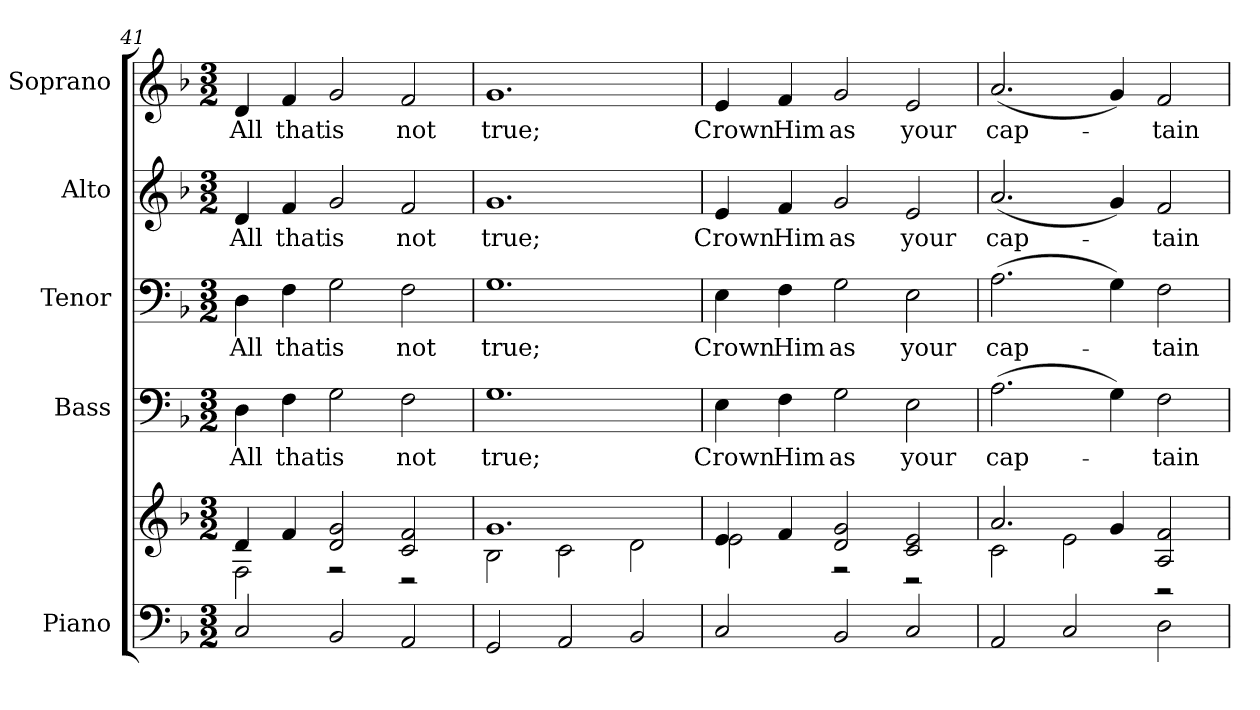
**kern	**kern	**kern	**text	**kern	**text	**kern	**text	**kern	**text
*part5	*part5	*part4	*part4	*part3	*part3	*part2	*part2	*part1	*part1
*staff6	*staff5	*staff4	*staff4	*staff3	*staff3	*staff2	*staff2	*staff1	*staff1
*I"Piano	*	*I"Bass	*	*I"Tenor	*	*I"Alto	*	*I"Soprano	*
*I'Pno.	*	*I'B.	*	*I'T.	*	*I'A.	*	*I'S.	*
!!LO:PB:g=z
*clefF4	*clefG2	*clefF4	*	*clefF4	*	*clefG2	*	*clefG2	*
*k[b-]	*k[b-]	*k[b-]	*	*k[b-]	*	*k[b-]	*	*k[b-]	*
*F:	*F:	*F:	*	*F:	*	*F:	*	*F:	*
*M3/2	*M3/2	*M3/2	*	*M3/2	*	*M3/2	*	*M3/2	*
=41	=41	=41	=41	=41	=41	=41	=41	=41	=41
*	*^	*	*	*	*	*	*	*	*
!	!	!	!	!LO:LY:b:color=#000000	!	!	!	!	!	!
!	!	!	!	!	!	!LO:LY:b:color=#000000	!	!	!	!
!	!	!	!	!	!	!	!	!LO:LY:b:color=#000000	!	!
!	!	!	!	!	!	!	!	!	!	!LO:LY:b:color=#000000
2Ci/	4di/	2Fi\	4Di\	All	4Di\	All	4di/	All	4di/	All
!	!	!	!	!LO:LY:b:color=#000000	!	!	!	!	!	!
!	!	!	!	!	!	!LO:LY:b:color=#000000	!	!	!	!
!	!	!	!	!	!	!	!	!LO:LY:b:color=#000000	!	!
!	!	!	!	!	!	!	!	!	!	!LO:LY:b:color=#000000
.	4fi/	.	4Fi\	that	4Fi\	that	4fi/	that	4fi/	that
!	!	!	!	!LO:LY:b:color=#000000	!	!	!	!	!	!
!	!	!	!	!	!	!LO:LY:b:color=#000000	!	!	!	!
!	!	!	!	!	!	!	!	!LO:LY:b:color=#000000	!	!
!	!	!	!	!	!	!	!	!	!	!LO:LY:b:color=#000000
2BB-i/	2di/ 2gi	2r	2Gi\	is	2Gi\	is	2gi/	is	2gi/	is
!	!	!	!	!LO:LY:b:color=#000000	!	!	!	!	!	!
!	!	!	!	!	!	!LO:LY:b:color=#000000	!	!	!	!
!	!	!	!	!	!	!	!	!LO:LY:b:color=#000000	!	!
!	!	!	!	!	!	!	!	!	!	!LO:LY:b:color=#000000
2AAi/	2ci/ 2fi	2r	2Fi\	not	2Fi\	not	2fi/	not	2fi/	not
=42	=42	=42	=42	=42	=42	=42	=42	=42	=42	=42
!	!	!	!	!LO:LY:b:color=#000000	!	!	!	!	!	!
!	!	!	!	!	!	!LO:LY:b:color=#000000	!	!	!	!
!	!	!	!	!	!	!	!	!LO:LY:b:color=#000000	!	!
!	!	!	!	!	!	!	!	!	!	!LO:LY:b:color=#000000
2GGi/	1.gi	2B-i\	1.Gi	true;	1.Gi	true;	1.gi	true;	1.gi	true;
2AAi/	.	2ci\	.	.	.	.	.	.	.	.
2BB-i/	.	2di\	.	.	.	.	.	.	.	.
=43	=43	=43	=43	=43	=43	=43	=43	=43	=43	=43
!	!	!	!	!LO:LY:b:color=#000000	!	!	!	!	!	!
!	!	!	!	!	!	!LO:LY:b:color=#000000	!	!	!	!
!	!	!	!	!	!	!	!	!LO:LY:b:color=#000000	!	!
!	!	!	!	!	!	!	!	!	!	!LO:LY:b:color=#000000
2Ci/	4ei/	2ei\	4Ei\	Crown	4Ei\	Crown	4ei/	Crown	4ei/	Crown
!	!	!	!	!LO:LY:b:color=#000000	!	!	!	!	!	!
!	!	!	!	!	!	!LO:LY:b:color=#000000	!	!	!	!
!	!	!	!	!	!	!	!	!LO:LY:b:color=#000000	!	!
!	!	!	!	!	!	!	!	!	!	!LO:LY:b:color=#000000
.	4fi/	.	4Fi\	Him	4Fi\	Him	4fi/	Him	4fi/	Him
!	!	!	!	!LO:LY:b:color=#000000	!	!	!	!	!	!
!	!	!	!	!	!	!LO:LY:b:color=#000000	!	!	!	!
!	!	!	!	!	!	!	!	!LO:LY:b:color=#000000	!	!
!	!	!	!	!	!	!	!	!	!	!LO:LY:b:color=#000000
2BB-i/	2di/ 2gi	2r	2Gi\	as	2Gi\	as	2gi/	as	2gi/	as
!	!	!	!	!LO:LY:b:color=#000000	!	!	!	!	!	!
!	!	!	!	!	!	!LO:LY:b:color=#000000	!	!	!	!
!	!	!	!	!	!	!	!	!LO:LY:b:color=#000000	!	!
!	!	!	!	!	!	!	!	!	!	!LO:LY:b:color=#000000
2Ci/	2ci/ 2ei	2r	2Ei\	your	2Ei\	your	2ei/	your	2ei/	your
!!LO:PB:g=z
=44	=44	=44	=44	=44	=44	=44	=44	=44	=44	=44
!	!	!	!	!LO:LY:b:color=#000000	!	!	!	!	!	!
!	!	!	!	!	!	!LO:LY:b:color=#000000	!	!	!	!
!	!	!	!	!	!	!	!	!LO:LY:b:color=#000000	!	!
!	!	!	!	!	!	!	!	!	!	!LO:LY:b:color=#000000
2AAi/	2.ai/	2ci\	(2.Ai\	cap-	(2.Ai\	cap-	(2.ai/	cap-	(2.ai/	cap-
2Ci/	.	2ei\	.	.	.	.	.	.	.	.
.	4gi/	.	4Gi\)	.	4Gi\)	.	4gi/)	.	4gi/)	.
!	!	!	!	!LO:LY:b:color=#000000	!	!	!	!	!	!
!	!	!	!	!	!	!LO:LY:b:color=#000000	!	!	!	!
!	!	!	!	!	!	!	!	!LO:LY:b:color=#000000	!	!
!	!	!	!	!	!	!	!	!	!	!LO:LY:b:color=#000000
2Di\	2Ai/ 2fi	2r	2Fi\	-tain	2Fi\	-tain	2fi/	-tain	2fi/	-tain
*	*v	*v	*	*	*	*	*	*	*	*
=	=	=	=	=	=	=	=	=	=
*-	*-	*-	*-	*-	*-	*-	*-	*-	*-
